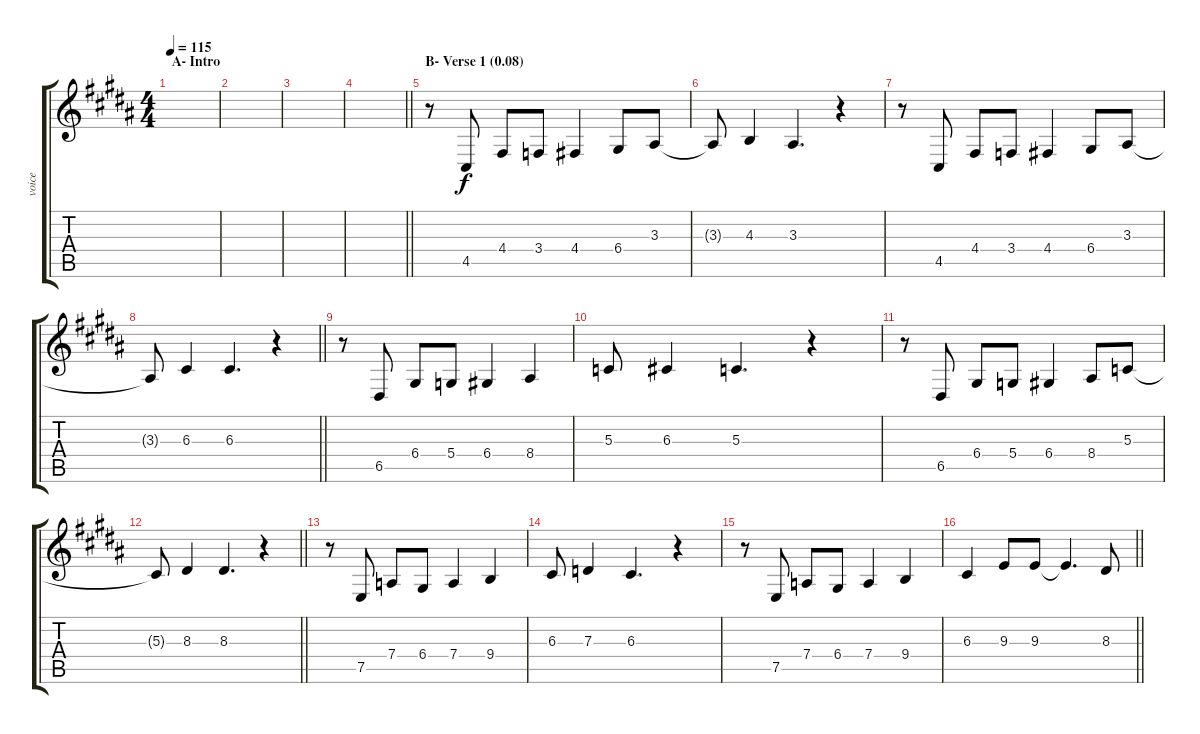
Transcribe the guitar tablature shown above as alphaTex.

\track ("voice" "voice") {instrument clarinet}
\staff {score tabs}
\tuning (E4 B3 G3 D3 A2 E2) {hide}
\ts (4 4)
\section ("" "A- Intro")
\tempo 115
\clef g2
\ks b
|
\ks g#minor
|
\ks b
|
\barLineRight lightlight
\ks g#minor
|
\section ("" "B- Verse 1 (0.08)")
\ks b
r.8 4.5.8 4.4.8 3.4.8 4.4.4 6.4.8 3.3.8 |
\ks g#minor
3.3{t}.8 4.3.4 3.3.4{d} r.4 |
\ks b
r.8 4.5.8 4.4.8 3.4.8 4.4.4 6.4.8 3.3.8 |
\barLineRight lightlight
\ks g#minor
3.3{t}.8 6.3.4 6.3.4{d} r.4 |
\ks b
r.8 6.5.8 6.4.8 5.4.8 6.4.4 8.4.4 |
\ks g#minor
5.3.8 6.3.4 5.3.4{d} r.4 |
\ks b
r.8 6.5.8 6.4.8 5.4.8 6.4.4 8.4.8 5.3.8 |
\barLineRight lightlight
\ks g#minor
5.3{t}.8 8.3.4 8.3.4{d} r.4 |
\ks b
r.8 7.5.8 7.4.8 6.4.8 7.4.4 9.4.4 |
\ks g#minor
6.3.8 7.3.4 6.3.4{d} r.4 |
\ks b
r.8 7.5.8 7.4.8 6.4.8 7.4.4 9.4.4 |
\barLineRight lightlight
\ks g#minor
6.3.4 9.3.8 9.3.8 9.3{t}.4{d} 8.3.8
